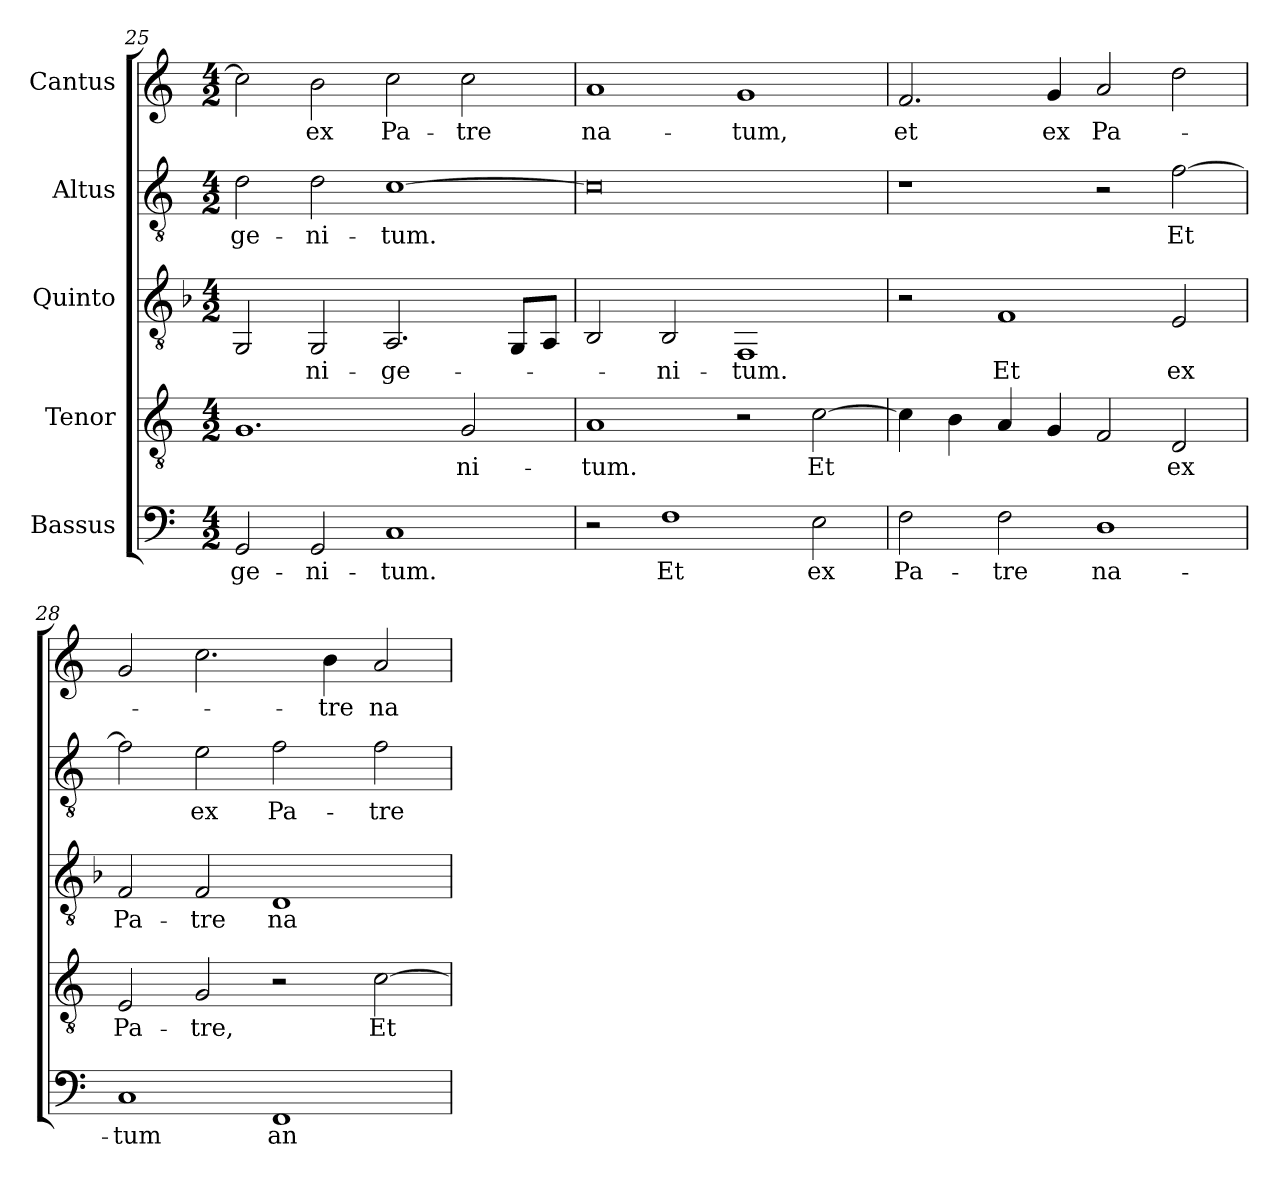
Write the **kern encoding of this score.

**kern	**text	**kern	**text	**kern	**text	**kern	**text	**kern	**text
*part5	*part5	*part4	*part4	*part3	*part3	*part2	*part2	*part1	*part1
*staff5	*staff5	*staff4	*staff4	*staff3	*staff3	*staff2	*staff2	*staff1	*staff1
*I"Bassus	*	*I"Tenor	*	*I"Quinto	*	*I"Altus	*	*I"Cantus	*
*clefF4	*	*clefGv2	*	*clefGv2	*	*clefGv2	*	*clefG2	*
*	*	*	*	*ITrd-4c-7	*	*	*	*	*
*k[]	*	*k[]	*	*k[]	*	*k[]	*	*k[]	*
*C:	*	*C:	*	*C:	*	*C:	*	*C:	*
*M4/2	*	*M4/2	*	*M4/2	*	*M4/2	*	*M4/2	*
=25	=25	=25	=25	=25	=25	=25	=25	=25	=25
!	!LO:LY:b:color=#000000	!	!	!	!	!	!	!	!
!	!	!	!	!	!	!	!LO:LY:b:color=#000000	!	!
2GGi/	-ge-	1.Gi	.	2Di/	.	2di\	-ge-	2cci\]	.
!	!LO:LY:b:color=#000000	!	!	!	!	!	!	!	!
!	!	!	!	!	!LO:LY:b:color=#000000	!	!	!	!
!	!	!	!	!	!	!	!LO:LY:b:color=#000000	!	!
!	!	!	!	!	!	!	!	!	!LO:LY:b:color=#000000
2GGi/	-ni-	.	.	2Di/	-ni-	2di\	-ni-	2bi\	ex
!	!LO:LY:b:color=#000000	!	!	!	!	!	!	!	!
!	!	!	!	!	!LO:LY:b:color=#000000	!	!	!	!
!	!	!	!	!	!	!	!LO:LY:b:color=#000000	!	!
!	!	!	!	!	!	!	!	!	!LO:LY:b:color=#000000
1Ci	-tum.	.	.	2.Ei/	-ge-	[>1ci	-tum.	2cci\	Pa-
!	!	!	!LO:LY:b:color=#000000	!	!	!	!	!	!
!	!	!	!	!	!	!	!	!	!LO:LY:b:color=#000000
.	.	2Gi/	-ni-	.	.	.	.	2cci\	-tre
.	.	.	.	8Di/L	.	.	.	.	.
.	.	.	.	8Ei/J	.	.	.	.	.
!!LO:LB:g=z
=26	=26	=26	=26	=26	=26	=26	=26	=26	=26
!	!	!	!LO:LY:b:color=#000000	!	!	!	!	!	!
!	!	!	!	!	!	!	!	!	!LO:LY:b:color=#000000
2r	.	1Ai	-tum.	2Fi/	.	0ci]	.	1ai	na-
!	!LO:LY:b:color=#000000	!	!	!	!	!	!	!	!
!	!	!	!	!	!LO:LY:b:color=#000000	!	!	!	!
1Fi	Et	.	.	2Fi/	-ni-	.	.	.	.
!	!	!	!	!	!LO:LY:b:color=#000000	!	!	!	!
!	!	!	!	!	!	!	!	!	!LO:LY:b:color=#000000
.	.	2r	.	1Ci	-tum.	.	.	1gi	-tum,
!	!LO:LY:b:color=#000000	!	!	!	!	!	!	!	!
!	!	!	!LO:LY:b:color=#000000	!	!	!	!	!	!
2Ei\	ex	[>2ci\	Et	.	.	.	.	.	.
=27	=27	=27	=27	=27	=27	=27	=27	=27	=27
!	!LO:LY:b:color=#000000	!	!	!	!	!	!	!	!
!	!	!	!	!	!	!	!	!	!LO:LY:b:color=#000000
2Fi\	Pa-	4ci\]	.	2r	.	1r	.	2.fi/	et
.	.	4Bi\	.	.	.	.	.	.	.
!	!LO:LY:b:color=#000000	!	!	!	!	!	!	!	!
!	!	!	!	!	!LO:LY:b:color=#000000	!	!	!	!
2Fi\	-tre	4Ai/	.	1ci	Et	.	.	.	.
!	!	!	!	!	!	!	!	!	!LO:LY:b:color=#000000
.	.	4Gi/	.	.	.	.	.	4gi/	ex
!	!LO:LY:b:color=#000000	!	!	!	!	!	!	!	!
!	!	!	!	!	!	!	!	!	!LO:LY:b:color=#000000
1Di	na-	2Fi/	.	.	.	2r	.	2ai/	Pa-
!	!	!	!LO:LY:b:color=#000000	!	!	!	!	!	!
!	!	!	!	!	!LO:LY:b:color=#000000	!	!	!	!
!	!	!	!	!	!	!	!LO:LY:b:color=#000000	!	!
.	.	2Di/	ex	2Bi/	ex	[>2fi\	Et	2ddi\	.
=28	=28	=28	=28	=28	=28	=28	=28	=28	=28
!	!LO:LY:b:color=#000000	!	!	!	!	!	!	!	!
!	!	!	!LO:LY:b:color=#000000	!	!	!	!	!	!
!	!	!	!	!	!LO:LY:b:color=#000000	!	!	!	!
1Ci	-tum	2Ei/	Pa-	2ci/	Pa-	2fi\]	.	2gi/	.
!	!	!	!LO:LY:b:color=#000000	!	!	!	!	!	!
!	!	!	!	!	!LO:LY:b:color=#000000	!	!	!	!
!	!	!	!	!	!	!	!LO:LY:b:color=#000000	!	!
.	.	2Gi/	-tre,	2ci/	-tre	2ei\	ex	2.cci\	.
!	!LO:LY:b:color=#000000	!	!	!	!	!	!	!	!
!	!	!	!	!	!LO:LY:b:color=#000000	!	!	!	!
!	!	!	!	!	!	!	!LO:LY:b:color=#000000	!	!
1FFi	an-	2r	.	1Ai	na-	2fi\	Pa-	.	.
!	!	!	!	!	!	!	!	!	!LO:LY:b:color=#000000
.	.	.	.	.	.	.	.	4bi\	-tre
!	!	!	!LO:LY:b:color=#000000	!	!	!	!	!	!
!	!	!	!	!	!	!	!LO:LY:b:color=#000000	!	!
!	!	!	!	!	!	!	!	!	!LO:LY:b:color=#000000
.	.	[>2ci\	Et	.	.	2fi\	-tre	2ai/	na-
=	=	=	=	=	=	=	=	=	=
*-	*-	*-	*-	*-	*-	*-	*-	*-	*-
